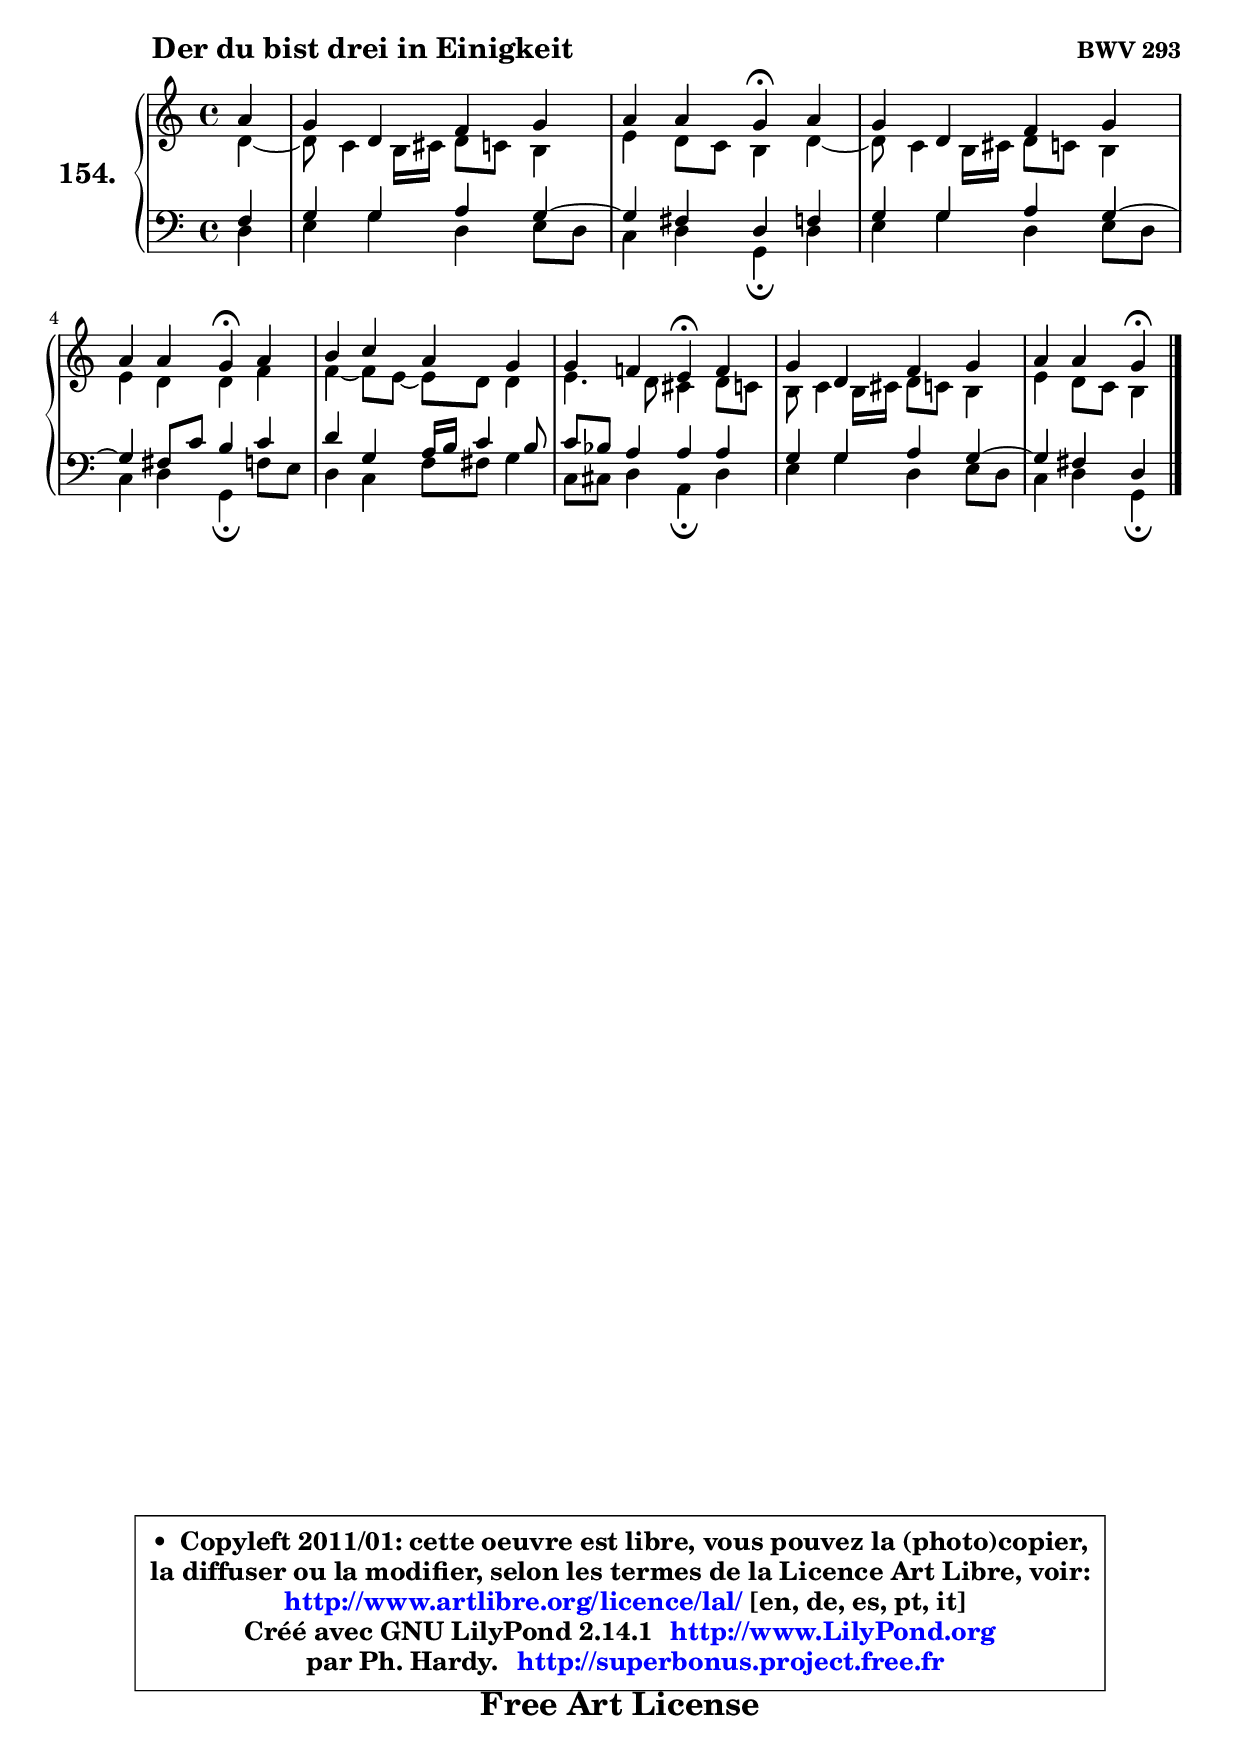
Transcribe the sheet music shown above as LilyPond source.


\version "2.14.1"

    \paper {
%	system-system-spacing #'padding = #0.1
%	score-system-spacing #'padding = #0.1
%	ragged-bottom = ##f
%	ragged-last-bottom = ##f
	}

    \header {
      opus = \markup { \bold "BWV 293" }
      piece = \markup { \hspace #9 \fontsize #2 \bold "Der du bist drei in Einigkeit" }
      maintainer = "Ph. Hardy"
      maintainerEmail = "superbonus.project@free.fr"
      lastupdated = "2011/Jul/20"
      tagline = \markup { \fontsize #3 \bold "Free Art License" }
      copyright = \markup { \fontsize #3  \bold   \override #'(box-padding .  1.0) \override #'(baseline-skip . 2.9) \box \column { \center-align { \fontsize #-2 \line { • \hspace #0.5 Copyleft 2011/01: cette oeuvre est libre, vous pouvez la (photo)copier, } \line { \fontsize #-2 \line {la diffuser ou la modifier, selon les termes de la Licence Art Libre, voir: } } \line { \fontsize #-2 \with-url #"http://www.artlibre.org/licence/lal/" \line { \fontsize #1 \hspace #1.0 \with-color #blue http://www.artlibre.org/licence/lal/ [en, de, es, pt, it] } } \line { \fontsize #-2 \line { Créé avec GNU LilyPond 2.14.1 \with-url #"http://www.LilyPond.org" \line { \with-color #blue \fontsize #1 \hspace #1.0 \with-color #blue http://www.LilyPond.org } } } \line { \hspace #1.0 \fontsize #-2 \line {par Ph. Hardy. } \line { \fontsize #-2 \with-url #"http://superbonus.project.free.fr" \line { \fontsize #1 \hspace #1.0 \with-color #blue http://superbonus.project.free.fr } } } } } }

	  }

  guidemidi = {
        r4 |
        R1 |
        r2 \tempo 4 = 30 r4 \tempo 4 = 78 r4 |
        R1 |
        r2 \tempo 4 = 30 r4 \tempo 4 = 78 r4 |
        R1 |
        r2 \tempo 4 = 30 r4 \tempo 4 = 78 r4 |
        R1 |
        r2 \tempo 4 = 30 r4 
	}

  upper = {
	\time 4/4
	\key c \major
	\clef treble
	\partial 4
	\voiceOne
	<< { 
	% SOPRANO
	\set Voice.midiInstrument = "acoustic grand"
	\relative c'' {
        a4 |
        g4 d f g |
        a4 a g\fermata a |
        g4 d f g |
        a4 a g\fermata a |
        b4 c a g |
        g4 f! e\fermata f |
        g4 d f g |
        a4 a g4\fermata
        \bar "|."
	} % fin de relative
	}

	\context Voice="1" { \voiceTwo 
	% ALTO
	\set Voice.midiInstrument = "acoustic grand"
	\relative c' {
        d4 ~ |
        d8 c4 b16 cis d8 c b4 |
        e4 d8 c b4 d ~ |
	d8 c4 b16 cis d8 c b4 |
        e4 d d f |
        f4 ~ f8 e8 ~ e8 d8 d4 |
        e4. d8 cis4 d8 c |
        b8 c4 b16 cis d8 c b4 |
        e4 d8 c b4
        \bar "|."
	} % fin de relative
	\oneVoice
	} >>
	}

    lower = {
	\time 4/4
	\key c \major
	\clef bass
	\partial 4
	\voiceOne
	<< { 
	% TENOR
	\set Voice.midiInstrument = "acoustic grand"
	\relative c {
        f4 |
        g4 g a g ~ |
	g4 fis4 d f |
        g4 g a g ~ |
	g4 fis8 c' b4 c |
        d4 g, a16 b c4 b8 |
        c8 bes a4 a a |
        g4 g a g ~ |
	g4 fis4 d4
        \bar "|."
	} % fin de relative
	}
	\context Voice="1" { \voiceTwo 
	% BASS
	\set Voice.midiInstrument = "acoustic grand"
	\relative c {
        d4 |
        e4 g d e8 d |
        c4 d g,\fermata d' |
        e4 g d e8 d |
        c4 d g,\fermata f'8 e |
        d4 c f8 fis g4 |
        c,8 cis d4 a\fermata d |
        e4 g d e8 d |
        c4 d g,\fermata
        \bar "|."
	} % fin de relative
	\oneVoice
	} >>
	}


    \score { 

	\new PianoStaff <<
	\set PianoStaff.instrumentName = \markup { \bold \huge "154." }
	\new Staff = "upper" \upper
	\new Staff = "lower" \lower
	>>

    \layout {
%	ragged-last = ##f
	   }

         } % fin de score

  \score {
    \unfoldRepeats { << \guidemidi \upper \lower >> }
    \midi {
    \context {
     \Staff
      \remove "Staff_performer"
               }

     \context {
      \Voice
       \consists "Staff_performer"
                }

     \context { 
      \Score
      tempoWholesPerMinute = #(ly:make-moment 78 4)
		}
	    }
	}

